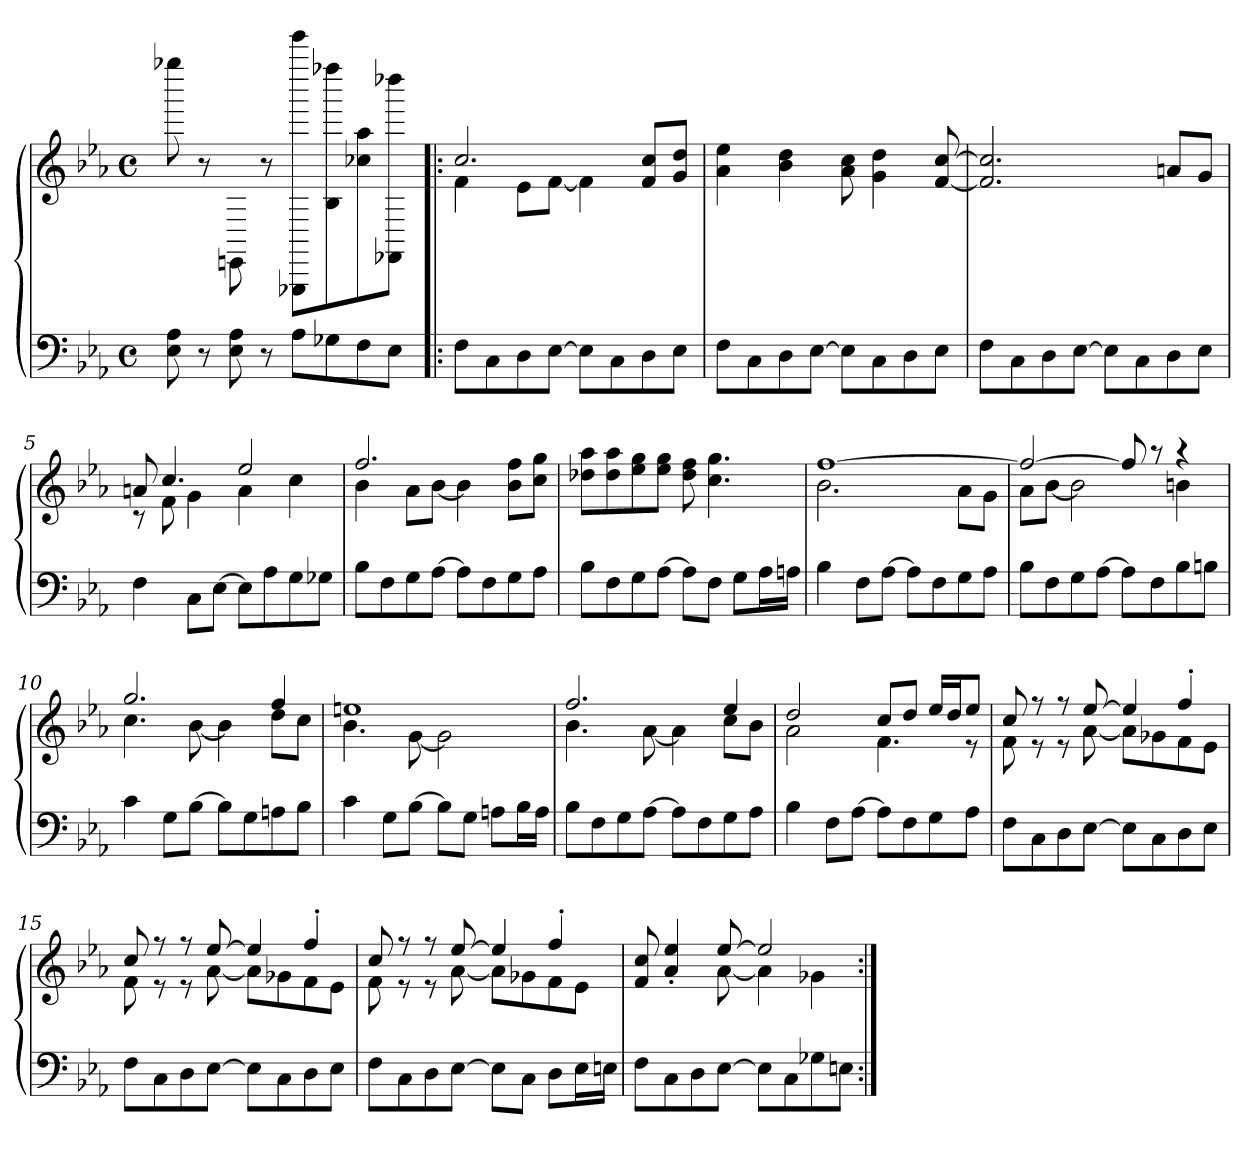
**kern	**kern	**dynam
*part1	*part1	*part1
*staff2	*staff1	*staff1/2
*clefF4	*clefG2	*
*k[b-e-a-]	*k[b-e-a-]	*
*M4/4	*M4/4	*
*met(c)	*met(c)	*
=1	=1	=1
!	!	!LO:DY:a
8E-\ 8A-\	8gggg-\	M.M. = 170
8r	8r	.
8E-\ 8A-\	8EE\	.
8r	8r	.
8A-\L	8GGG-\ 8eeeee-\L	.
8G-X\	8B-\ 8ffff-\	.
8F\	8aa-\ 8cc-\	.
8E-\J	8FF-\ 8dddd-\J	.
=2!|:	=2!|:	=2!|:
*	*^	*
8F\L	2.cc/	4f\	.
8C\	.	.	.
8D\	.	8e-\L	.
[8E-\J	.	[8f\J	.
8E-\L]	.	4f\]	.
8C\	.	.	.
8D\	8f/ 8cc/L	4ryy	.
8E-\J	8g/ 8dd/J	.	.
*	*v	*v	*
=3	=3	=3
8F\L	4a-\ 4ee-\	.
8C\	.	.
8D\	4b-\ 4dd\	.
[8E-\J	.	.
8E-\L]	8a-\ 8cc\	.
8C\	4g\ 4dd\	.
8D\	.	.
8E-\J	[8f/ [8cc/	.
!!LO:LB:g=z
=4	=4	=4
8F\L	2.f]/ 2.cc]/	.
8C\	.	.
8D\	.	.
[8E-\J	.	.
8E-\L]	.	.
8C\	.	.
8D\	8an/L	.
8E-\J	8g/J	.
=5	=5	=5
*	*^	*
4F\	8an/	8r	.
.	4.cc/	8f\	.
8C\L	.	4g\	.
[8E-\J	.	.	.
8E-\L]	2ee-/	4a\	.
8A-\	.	.	.
8G\	.	4cc\	.
8G-X\J	.	.	.
=6	=6	=6	=6
8B-\L	2.ff/	4b-\	.
8F\	.	.	.
8G\	.	8a-\L	.
[8A-\J	.	[8b-\J	.
8A-\L]	.	4b-\]	.
8F\	.	.	.
8G\	8b-\ 8ff\L	4ryy	.
8A-\J	8cc\ 8gg\J	.	.
*	*v	*v	*
=7	=7	=7
8B-\L	8dd-X\ 8aa-\L	.
8F\	8dd-\ 8aa-\	.
8G\	8ee-\ 8gg\	.
[8A-\J	8ee-\ 8gg\J	.
8A-\L]	8dd-\ 8ff\	.
8F\J	4.cc\ 4.gg\	.
8G\L	.	.
16A-\L	.	.
16An\JJ	.	.
!!LO:LB:g=z
=8	=8	=8
*	*^	*
4B-\	[1ff	2.b-\	.
8F\L	.	.	.
[8A-\J	.	.	.
8A-\L]	.	.	.
8F\	.	.	.
8G\	.	8a-\L	.
8A-\J	.	8g\J	.
=9	=9	=9	=9
8B-\L	2ff/_	8a-\L	.
8F\	.	[8b-\J	.
8G\	.	2b-\]	.
[8A-\J	.	.	.
8A-\L]	8ff/]	.	.
8F\	8r	.	.
8B-\	4r	4bn\	.
8Bn\J	.	.	.
=10	=10	=10	=10
4c\	2.gg/	4.cc\	.
8G\L	.	.	.
[8B-\J	.	[8b-\	.
8B-\L]	.	4b-\]	.
8G\	.	.	.
8An\	4ff/	8dd\L	.
8B-\J	.	8cc\J	.
=11	=11	=11	=11
4c\	1een	4.b-\	.
8G\L	.	.	.
[8B-\J	.	[8g\	.
8B-\L]	.	2g\]	.
8G\J	.	.	.
8An\L	.	.	.
16B-\L	.	.	.
16A\JJ	.	.	.
!!LO:LB:g=z	!!
=12	=12	=12	=12
8B-\L	2.ff/	4.b-\	.
8F\	.	.	.
8G\	.	.	.
[8A-\J	.	[8a-\	.
8A-\L]	.	4a-\]	.
8F\	.	.	.
8G\	4ee-/	8cc\L	.
8A-\J	.	8b-\J	.
=13	=13	=13	=13
4B-\	2dd/	2a-\	.
8F\L	.	.	.
[8A-\J	.	.	.
8A-\L]	8cc/L	4.f\	.
8F\	8dd/J	.	.
8G\	16ee-/LL	.	.
.	16dd/J	.	.
8A-\J	8ee-/J	8r	.
=14	=14	=14	=14
8F\L	8cc/	8f\	.
8C\	8r	8r	.
8D\	8r	8r	.
[8E-\J	[8ee-/	[8a-\	.
8E-\L]	4ee-/]	8a-\L]	.
8C\	.	8g-X\	.
8D\	4ff'/	8f\	.
8E-\J	.	8e-\J	.
!!LO:LB:g=z	!!
=15	=15	=15	=15
8F\L	8cc/	8f\	.
8C\	8r	8r	.
8D\	8r	8r	.
[8E-\J	[8ee-/	[8a-\	.
8E-\L]	4ee-/]	8a-\L]	.
8C\	.	8g-X\	.
8D\	4ff'/	8f\	.
8E-\J	.	8e-\J	.
=16	=16	=16	=16
8F\L	8cc/	8f\	.
8C\	8r	8r	.
8D\	8r	8r	.
[8E-\J	[8ee-/	[8a-\	.
8E-\L]	4ee-/]	8a-\L]	.
8C\J	.	8g-X\	.
8D\L	4ff'/	8f\	.
16E-\L	.	8e-\J	.
16En\JJ	.	.	.
=17	=17	=17	=17
8F\L	8f/ 8cc/	4ryy	.
8C\	4a-'/ 4ee-'/	.	.
8D\	.	8ryy	.
[8E-\J	[8ee-/	[8a-\	.
8E-\L]	2ee-/]	4a-\]	.
8C\	.	.	.
8G-X\	.	4g-X\	.
8En\J	.	.	.
*	*v	*v	*
=:|!	=:|!	=:|!
*-	*-	*-
